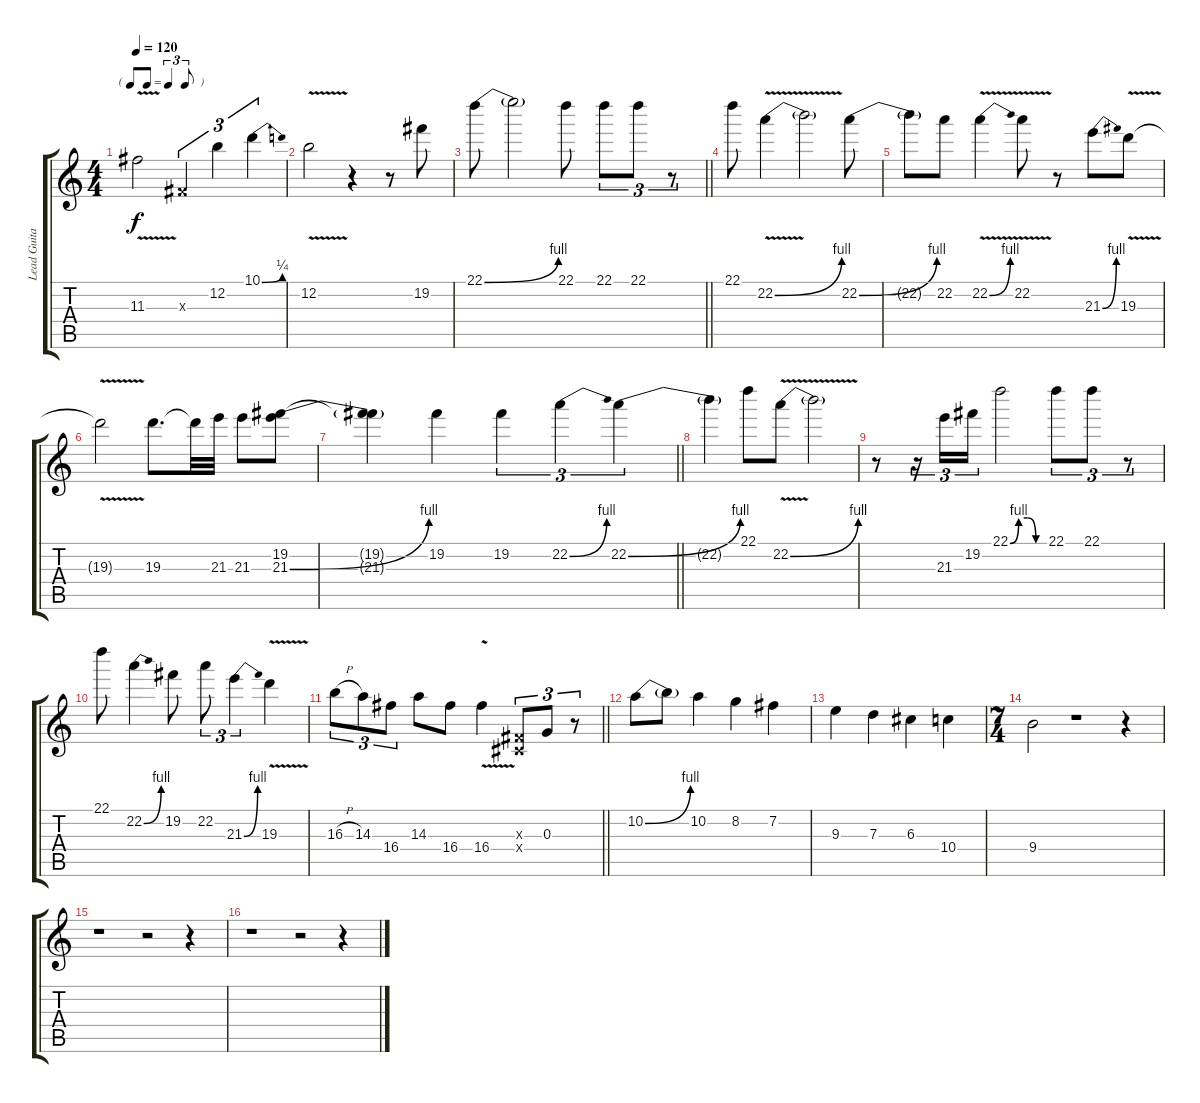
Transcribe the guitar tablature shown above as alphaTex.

\track ("Lead Guitar (Gilmour)" "Lead Guita") {instrument distortionguitar}
\staff {score tabs}
\tuning (E4 B3 G3 D3 A2 E2) {hide}
\ts (4 4)
\tf triplet8th
\tempo 120
\clef g2
\ks c
11.3{v}.2{dy f} -1.3{x}.4{tu (3 2)} 12.2.4{tu (3 2)} 10.1{be (bend 0 0 60 1)}.4{tu (3 2)} |
12.2{v}.2 r.4 r.8 19.2.8 |
\barLineRight lightlight
22.1{be (bend 0 0 60 4)}.8 22.1{t}.2 22.1.8 22.1.8{tu (3 2)} 22.1.8{tu (3 2)} r.8{tu (3 2)} |
22.1.8 22.2{be (bend 0 0 60 4) v}.4 22.2{t}.2 22.2{be (bend 0 0 60 4)}.8 |
22.2{t}.8 22.2.8 22.2{be (bend 0 0 60 4) v}.4 22.2{v}.8 r.8 21.3{be (bend 0 0 60 4)}.8 19.3{v}.8 |
19.3{t}.2 19.3.8{d} 19.3{t}.32 21.3.32 21.3.8 (19.2 21.3{be (bend 0 0 60 4)}).8 |
\barLineRight lightlight
(19.2{t} 21.3{t}).4 19.2.4 19.2.4{tu (3 2)} 22.2{be (bend 0 0 60 4)}.4{tu (3 2)} 22.2{be (bend 0 0 60 4)}.4{tu (3 2)} |
22.2{t}.4 22.1.8 22.2{be (bend 0 0 60 4) v}.8 22.2{t}.2 |
r.8 r.16{tu (3 2)} 21.3.16{tu (3 2)} 19.2.16{tu (3 2)} 22.1{be (custom 0 0 15 4 30 4 45 0 60 0)}.2 22.1.8{tu (3 2)} 22.1.8{tu (3 2)} r.8{tu (3 2)} |
22.1.8 22.2{be (bend 0 0 60 4)}.4 19.2.8 22.2.8{tu (3 2)} 21.3{be (bend 0 0 60 4)}.4{tu (3 2)} 19.3{v}.4 |
\barLineRight lightlight
16.3{h}.8{tu (3 2)} 14.3.8{tu (3 2)} 16.4.8{tu (3 2)} 14.3.8 16.4.8 16.4{v}.4 (-1.3{x} -1.4{x}).8{tu (3 2)} 0.3.8{tu (3 2)} r.8{tu (3 2)} |
10.2{be (bend 0 0 60 4)}.8 10.2{t}.8 10.2.4 8.2.4 7.2.4 |
9.3.4 7.3.4 6.3.4 10.4.4 |
\ts (7 4)
9.4.2 r.1 r.4 |
r.1 r.2 r.4 |
r.1 r.2 r.4
